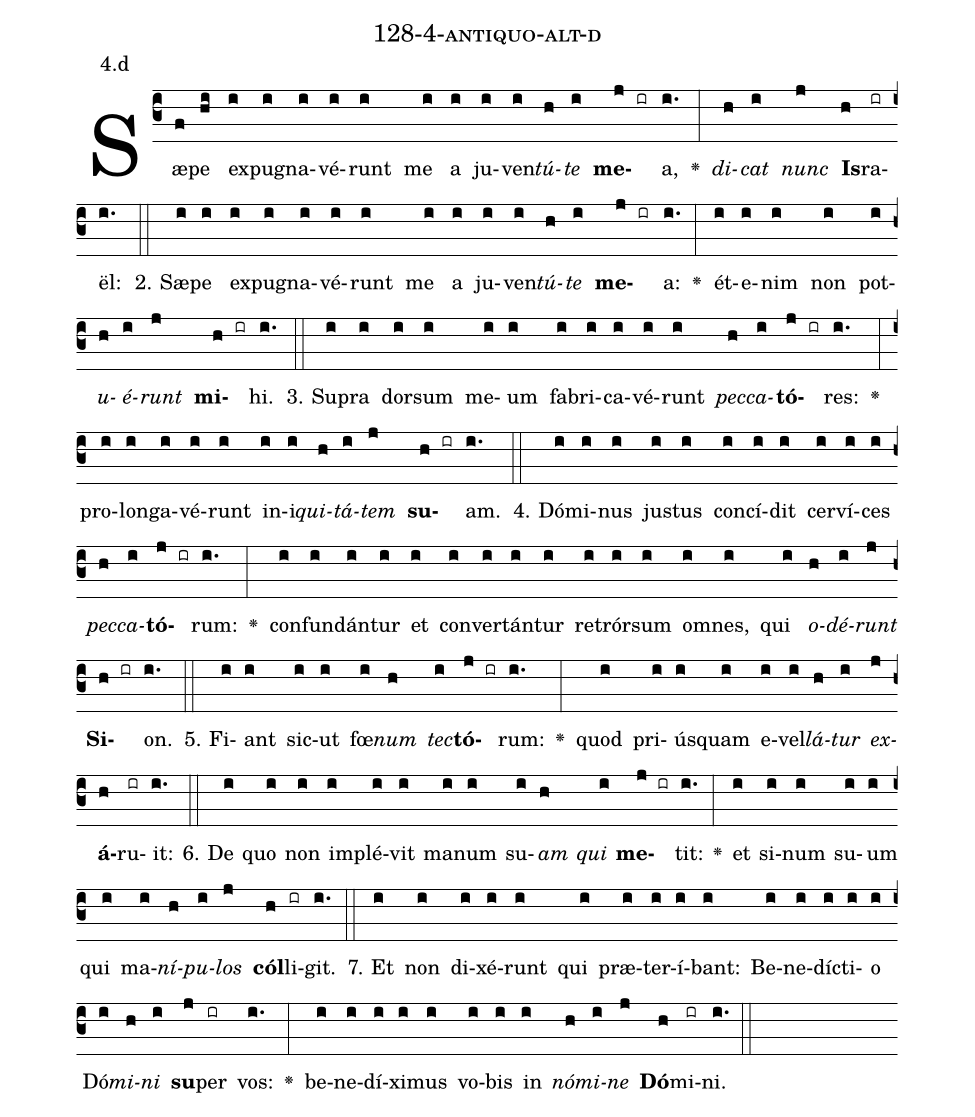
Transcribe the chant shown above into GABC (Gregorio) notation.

name: 128-4-antiquo-alt-d;
annotation: 4.d;
%%
(c3)Sæ(f)pe(hi) ex(i)pu(i)gna(i)vé(i)runt(i) me(i) a(i) ju(i)ven(i)<i>tú</i>(h)<i>te</i>(i) <b>me</b>(j ir)a,(i.) <v>\greheightstar</v>(:) <i>di</i>(h)<i>cat</i>(i) <i>nunc</i>(j) <b>Is</b>(h)ra(ir)ël:(i.) (::)
2. Sæ(i)pe(i) ex(i)pu(i)gna(i)vé(i)runt(i) me(i) a(i) ju(i)ven(i)<i>tú</i>(h)<i>te</i>(i) <b>me</b>(j ir)a:(i.) <v>\greheightstar</v>(:) ét(i)e(i)nim(i) non(i) pot(i)<i>u</i>(h)<i>é</i>(i)<i>runt</i>(j) <b>mi</b>(h ir)hi.(i.) (::)
3. Su(i)pra(i) dor(i)sum(i) me(i)um(i) fa(i)bri(i)ca(i)vé(i)runt(i) <i>pec</i>(h)<i>ca</i>(i)<b>tó</b>(j ir)res:(i.) <v>\greheightstar</v>(:) pro(i)lon(i)ga(i)vé(i)runt(i) in(i)i(i)<i>qui</i>(h)<i>tá</i>(i)<i>tem</i>(j) <b>su</b>(h ir)am.(i.) (::)
4. Dó(i)mi(i)nus(i) jus(i)tus(i) con(i)cí(i)dit(i) cer(i)ví(i)ces(i) <i>pec</i>(h)<i>ca</i>(i)<b>tó</b>(j ir)rum:(i.) <v>\greheightstar</v>(:) con(i)fun(i)dán(i)tur(i) et(i) con(i)ver(i)tán(i)tur(i) re(i)trór(i)sum(i) om(i)nes,(i) qui(i) <i>o</i>(h)<i>dé</i>(i)<i>runt</i>(j) <b>Si</b>(h ir)on.(i.) (::)
5. Fi(i)ant(i) sic(i)ut(i) fœ(i)<i>num</i>(h) <i>tec</i>(i)<b>tó</b>(j ir)rum:(i.) <v>\greheightstar</v>(:) quod(i) pri(i)ús(i)quam(i) e(i)vel(i)<i>lá</i>(h)<i>tur</i>(i) <i>ex</i>(j)<b>á</b>(h)ru(ir)it:(i.) (::)
6. De(i) quo(i) non(i) im(i)plé(i)vit(i) ma(i)num(i) su(i)<i>am</i>(h) <i>qui</i>(i) <b>me</b>(j ir)tit:(i.) <v>\greheightstar</v>(:) et(i) si(i)num(i) su(i)um(i) qui(i) ma(i)<i>ní</i>(h)<i>pu</i>(i)<i>los</i>(j) <b>cól</b>(h)li(ir)git.(i.) (::)
7. Et(i) non(i) di(i)xé(i)runt(i) qui(i) præ(i)ter(i)í(i)bant:(i) Be(i)ne(i)díc(i)ti(i)o(i) Dó(i)<i>mi</i>(h)<i>ni</i>(i) <b>su</b>(j)per(ir) vos:(i.) <v>\greheightstar</v>(:) be(i)ne(i)dí(i)xi(i)mus(i) vo(i)bis(i) in(i) <i>nó</i>(h)<i>mi</i>(i)<i>ne</i>(j) <b>Dó</b>(h)mi(ir)ni.(i.) (::)
